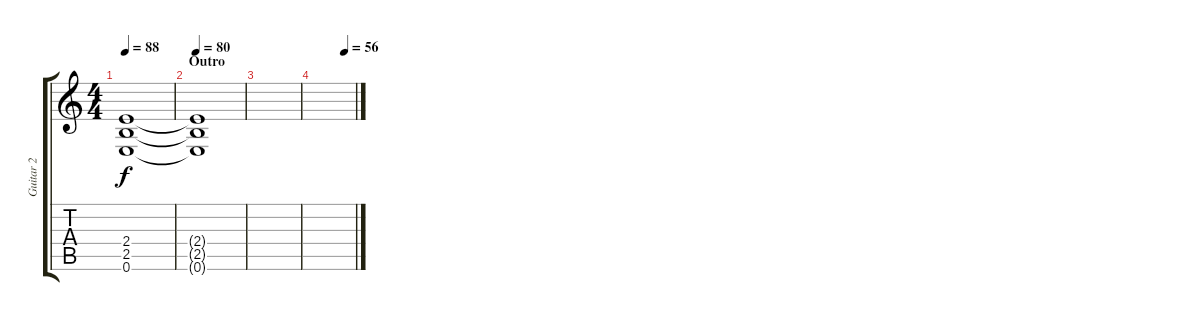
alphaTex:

\track ("Guitar 2" "Guitar 2") {instrument distortionguitar}
\staff {score tabs}
\tuning (E4 B3 G3 D3 A2 E2) {hide}
\ts (4 4)
\tempo 88
\clef g2
\ks c
(2.4{t} 2.5{t} 0.6{t}).1{dy f} |
\section ("" "Outro")
\tempo 80
(2.4{t} 2.5{t} 0.6{t}).1 |
|
\tempo (56 0.75)
